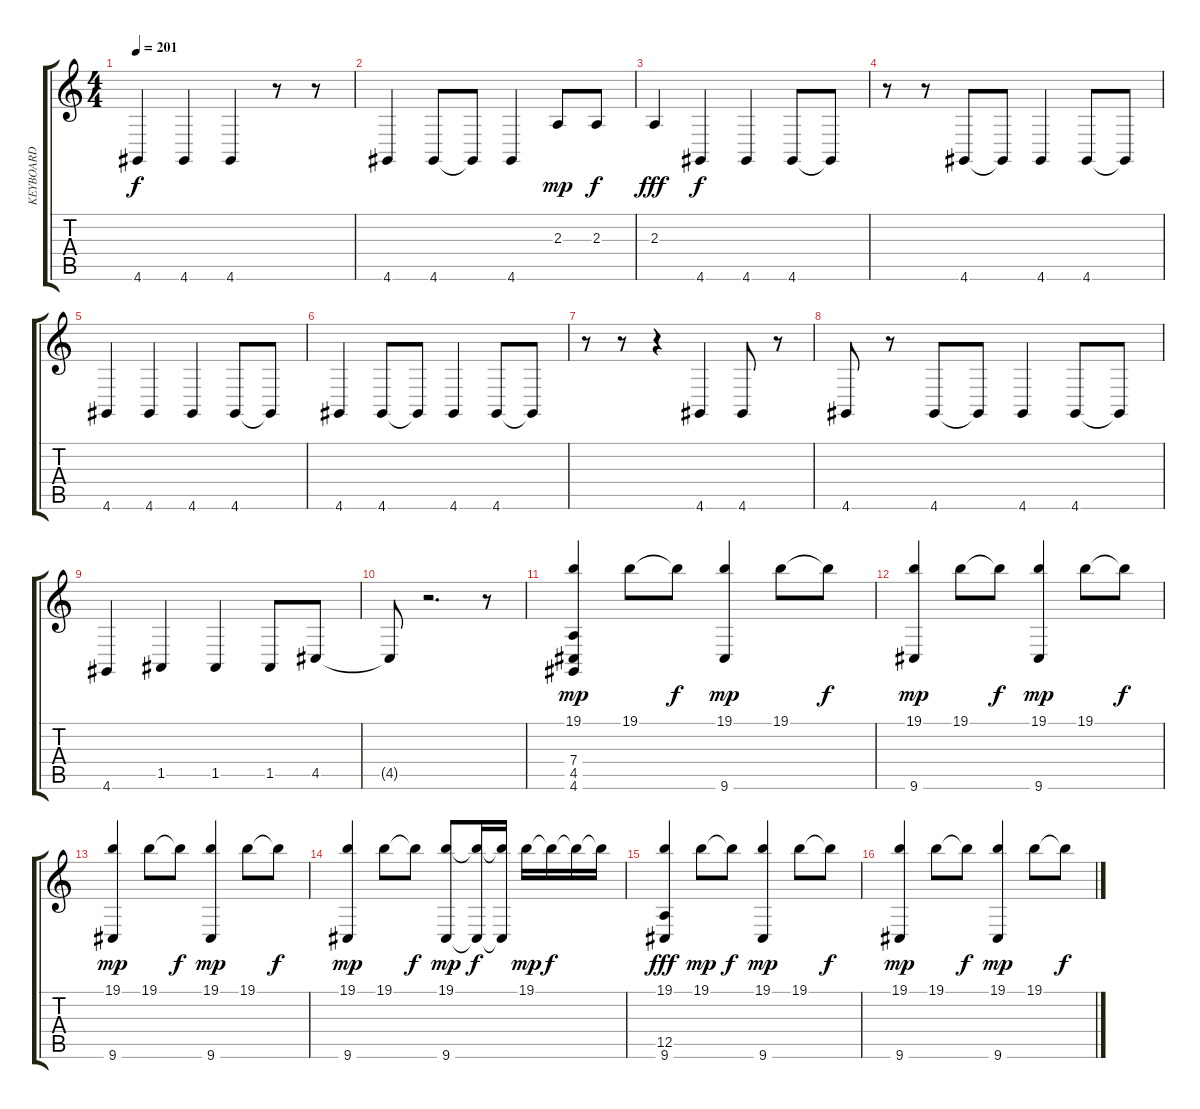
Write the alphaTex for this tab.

\track ("KEYBOARD" "KEYBOARD") {instrument acousticgrandpiano}
\staff {score tabs}
\tuning (E4 B3 G3 D3 A2 E2) {hide}
\ts (4 4)
\tempo 201
\clef g2
\ks c
4.6.4{dy f} 4.6.4 4.6.4 r.8 r.8 |
4.6.4 4.6.8 4.6{t}.8 4.6.4 2.3.8{dy mp} 2.3.8{dy f} |
2.3.4{dy fff} 4.6.4{dy f} 4.6.4 4.6.8 4.6{t}.8 |
r.8 r.8 4.6.8 4.6{t}.8 4.6.4 4.6.8 4.6{t}.8 |
4.6.4 4.6.4 4.6.4 4.6.8 4.6{t}.8 |
4.6.4 4.6.8 4.6{t}.8 4.6.4 4.6.8 4.6{t}.8 |
r.8 r.8 r.4 4.6.4 4.6.8 r.8 |
4.6.8 r.8 4.6.8 4.6{t}.8 4.6.4 4.6.8 4.6{t}.8 |
4.6.4 1.5.4 1.5.4 1.5.8 4.5.8 |
4.5{t}.8 r.2{d} r.8 |
(19.1 7.4 4.5 4.6).4{dy mp} 19.1.8 19.1{t}.8{dy f} (19.1 9.6).4{dy mp} 19.1.8 19.1{t}.8{dy f} |
(19.1 9.6).4{dy mp} 19.1.8 19.1{t}.8{dy f} (19.1 9.6).4{dy mp} 19.1.8 19.1{t}.8{dy f} |
(19.1 9.6).4{dy mp} 19.1.8 19.1{t}.8{dy f} (19.1 9.6).4{dy mp} 19.1.8 19.1{t}.8{dy f} |
(19.1 9.6).4{dy mp} 19.1.8 19.1{t}.8{dy f} (19.1 9.6).8{dy mp} (19.1{t} 9.6{t}).16{dy f} (19.1{t} 9.6{t}).16 19.1.16{dy mp} 19.1{t}.16{dy f} 19.1{t}.16 19.1{t}.16 |
(19.1 12.5 9.6).4{dy fff} 19.1.8{dy mp} 19.1{t}.8{dy f} (19.1 9.6).4{dy mp} 19.1.8 19.1{t}.8{dy f} |
(19.1 9.6).4{dy mp} 19.1.8 19.1{t}.8{dy f} (19.1 9.6).4{dy mp} 19.1.8 19.1{t}.8{dy f}
